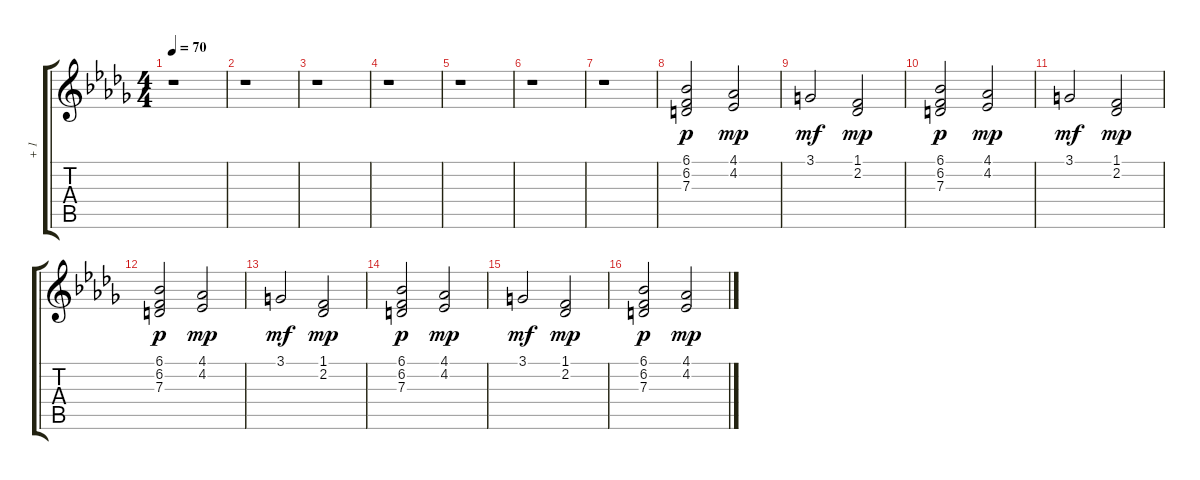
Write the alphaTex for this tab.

\track ("+ 1" "+ 1") {instrument drawbarorgan}
\staff {score tabs}
\tuning (E4 B3 G3 D3 A2 E2) {hide}
\ts (4 4)
\tempo 70
\clef g2
\ks bbminor
r.1{dy mp} |
r.1 |
r.1 |
r.1 |
r.1 |
r.1 |
r.1 |
(6.1 6.2 7.3).2{dy p} (4.1 4.2).2{dy mp} |
3.1.2{dy mf} (1.1 2.2).2{dy mp} |
(6.1 6.2 7.3).2{dy p} (4.1 4.2).2{dy mp} |
3.1.2{dy mf} (1.1 2.2).2{dy mp} |
(6.1 6.2 7.3).2{dy p} (4.1 4.2).2{dy mp} |
3.1.2{dy mf} (1.1 2.2).2{dy mp} |
(6.1 6.2 7.3).2{dy p} (4.1 4.2).2{dy mp} |
3.1.2{dy mf} (1.1 2.2).2{dy mp} |
(6.1 6.2 7.3).2{dy p} (4.1 4.2).2{dy mp}
